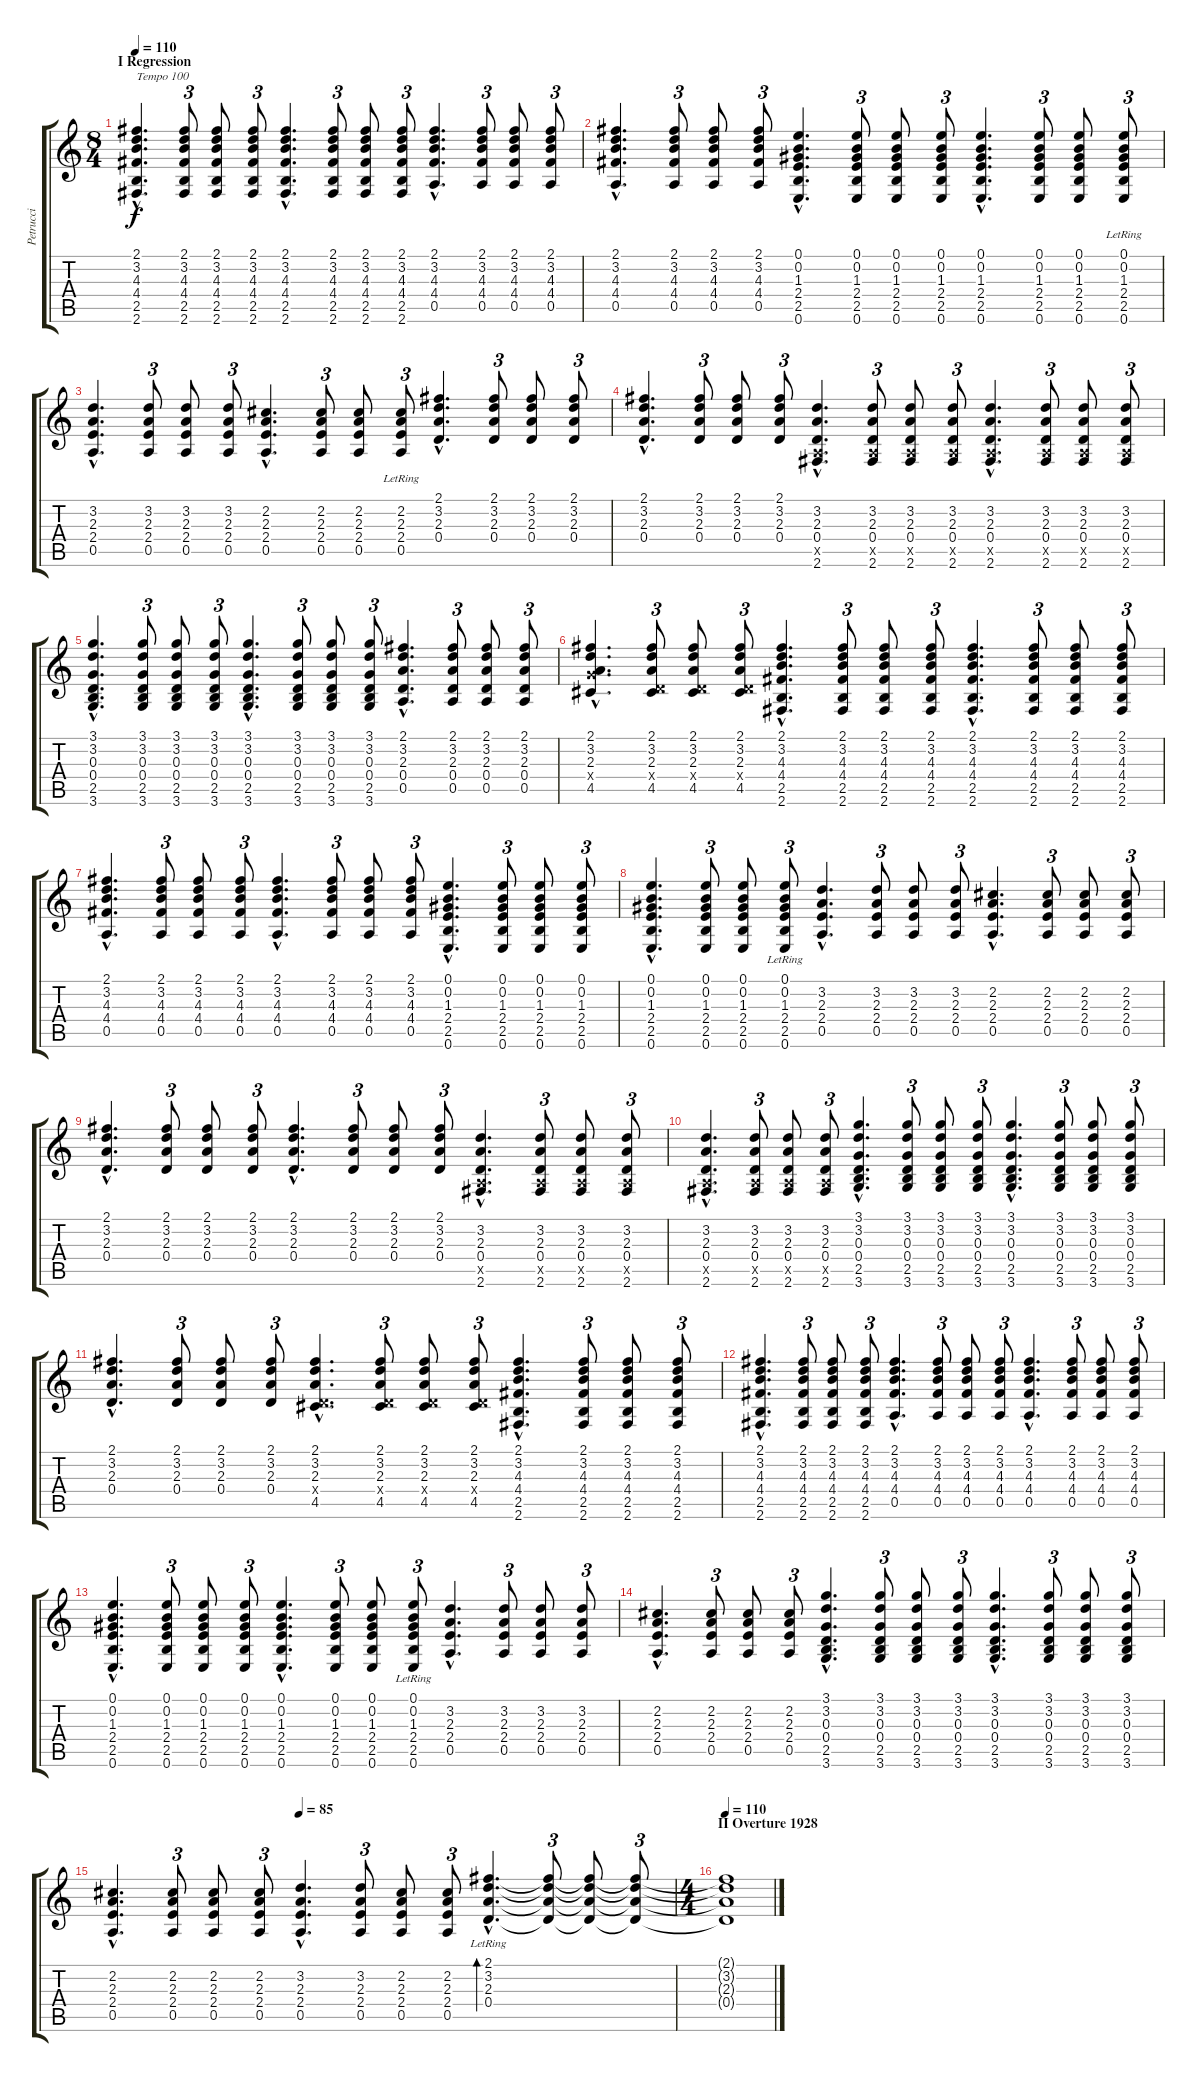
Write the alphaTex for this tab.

\track ("Petrucci" "Petrucci") {instrument distortionguitar}
\staff {score tabs}
\tuning (E4 B3 G3 D3 A2 E2) {hide}
\ts (8 4)
\section ("" "I Regression")
\tempo 110
\tempo 100
\tempo 110
\clef g2
\ks c
(2.1{hac} 3.2{hac} 4.3{hac} 4.4{hac} 2.5{hac} 2.6{hac}).4{d txt "Tempo 100" dy f volume 0 instrument acousticguitarnylon} (2.1 3.2 4.3 4.4 2.5 2.6).8{tu (3 2) volume 6} (2.1 3.2 4.3 4.4 2.5 2.6).8 (2.1 3.2 4.3 4.4 2.5 2.6).8{tu (3 2)} (2.1{hac} 3.2{hac} 4.3{hac} 4.4{hac} 2.5{hac} 2.6{hac}).4{d} (2.1 3.2 4.3 4.4 2.5 2.6).8{tu (3 2)} (2.1 3.2 4.3 4.4 2.5 2.6).8 (2.1 3.2 4.3 4.4 2.5 2.6).8{tu (3 2)} (2.1{hac} 3.2{hac} 4.3{hac} 4.4{hac} 0.5{hac}).4{d} (2.1 3.2 4.3 4.4 0.5).8{tu (3 2)} (2.1 3.2 4.3 4.4 0.5).8 (2.1 3.2 4.3 4.4 0.5).8{tu (3 2)} |
(2.1{hac} 3.2{hac} 4.3{hac} 4.4{hac} 0.5{hac}).4{d} (2.1 3.2 4.3 4.4 0.5).8{tu (3 2)} (2.1 3.2 4.3 4.4 0.5).8 (2.1 3.2 4.3 4.4 0.5).8{tu (3 2)} (0.1{hac} 0.2{hac} 1.3{hac} 2.4{hac} 2.5{hac} 0.6{hac}).4{d volume 13} (0.1 0.2 1.3 2.4 2.5 0.6).8{tu (3 2)} (0.1 0.2 1.3 2.4 2.5 0.6).8 (0.1 0.2 1.3 2.4 2.5 0.6).8{tu (3 2)} (0.1{hac} 0.2{hac} 1.3{hac} 2.4{hac} 2.5{hac} 0.6{hac}).4{d} (0.1 0.2 1.3 2.4 2.5 0.6).8{tu (3 2)} (0.1 0.2 1.3 2.4 2.5 0.6).8 (0.1{lr} 0.2 1.3 2.4 2.5 0.6{lr}).8{tu (3 2)} |
(3.2{hac} 2.3{hac} 2.4{hac} 0.5{hac}).4{d} (3.2 2.3 2.4 0.5).8{tu (3 2)} (3.2 2.3 2.4 0.5).8 (3.2 2.3 2.4 0.5).8{tu (3 2)} (2.2{hac} 2.3{hac} 2.4{hac} 0.5{hac}).4{d} (2.2 2.3 2.4 0.5).8{tu (3 2)} (2.2 2.3 2.4 0.5).8 (2.2 2.3 2.4 0.5{lr}).8{tu (3 2)} (2.1{hac} 3.2{hac} 2.3{hac} 0.4{hac}).4{d} (2.1 3.2 2.3 0.4).8{tu (3 2)} (2.1 3.2 2.3 0.4).8 (2.1 3.2 2.3 0.4).8{tu (3 2)} |
(2.1{hac} 3.2{hac} 2.3{hac} 0.4{hac}).4{d} (2.1 3.2 2.3 0.4).8{tu (3 2)} (2.1 3.2 2.3 0.4).8 (2.1 3.2 2.3 0.4).8{tu (3 2)} (3.2{hac} 2.3{hac} 0.4{hac} 0.5{hac x} 2.6{hac}).4{d} (3.2 2.3 0.4 0.5{x} 2.6).8{tu (3 2)} (3.2 2.3 0.4 0.5{x} 2.6).8 (3.2 2.3 0.4 0.5{x} 2.6).8{tu (3 2)} (3.2{hac} 2.3{hac} 0.4{hac} 0.5{hac x} 2.6{hac}).4{d} (3.2 2.3 0.4 0.5{x} 2.6).8{tu (3 2)} (3.2 2.3 0.4 0.5{x} 2.6).8 (3.2 2.3 0.4 0.5{x} 2.6).8{tu (3 2)} |
(3.1{hac} 3.2{hac} 0.3{hac} 0.4{hac} 2.5{hac} 3.6{hac}).4{d} (3.1 3.2 0.3 0.4 2.5 3.6).8{tu (3 2)} (3.1 3.2 0.3 0.4 2.5 3.6).8 (3.1 3.2 0.3 0.4 2.5 3.6).8{tu (3 2)} (3.1{hac} 3.2{hac} 0.3{hac} 0.4{hac} 2.5{hac} 3.6{hac}).4{d} (3.1 3.2 0.3 0.4 2.5 3.6).8{tu (3 2)} (3.1 3.2 0.3 0.4 2.5 3.6).8 (3.1 3.2 0.3 0.4 2.5 3.6).8{tu (3 2)} (2.1{hac} 3.2{hac} 2.3{hac} 0.4{hac} 0.5{hac}).4{d} (2.1 3.2 2.3 0.4 0.5).8{tu (3 2)} (2.1 3.2 2.3 0.4 0.5).8 (2.1 3.2 2.3 0.4 0.5).8{tu (3 2)} |
(2.1{hac} 3.2{hac} 2.3{hac} 5.4{hac x} 4.5{hac}).4{d} (2.1 3.2 2.3 0.4{x} 4.5).8{tu (3 2)} (2.1 3.2 2.3 0.4{x} 4.5).8 (2.1 3.2 2.3 0.4{x} 4.5).8{tu (3 2)} (2.1{hac} 3.2{hac} 4.3{hac} 4.4{hac} 2.5{hac} 2.6{hac}).4{d} (2.1 3.2 4.3 4.4 2.5 2.6).8{tu (3 2)} (2.1 3.2 4.3 4.4 2.5 2.6).8 (2.1 3.2 4.3 4.4 2.5 2.6).8{tu (3 2)} (2.1{hac} 3.2{hac} 4.3{hac} 4.4{hac} 2.5{hac} 2.6{hac}).4{d} (2.1 3.2 4.3 4.4 2.5 2.6).8{tu (3 2)} (2.1 3.2 4.3 4.4 2.5 2.6).8 (2.1 3.2 4.3 4.4 2.5 2.6).8{tu (3 2)} |
(2.1{hac} 3.2{hac} 4.3{hac} 4.4{hac} 0.5{hac}).4{d} (2.1 3.2 4.3 4.4 0.5).8{tu (3 2)} (2.1 3.2 4.3 4.4 0.5).8 (2.1 3.2 4.3 4.4 0.5).8{tu (3 2)} (2.1{hac} 3.2{hac} 4.3{hac} 4.4{hac} 0.5{hac}).4{d} (2.1 3.2 4.3 4.4 0.5).8{tu (3 2)} (2.1 3.2 4.3 4.4 0.5).8 (2.1 3.2 4.3 4.4 0.5).8{tu (3 2)} (0.1{hac} 0.2{hac} 1.3{hac} 2.4{hac} 2.5{hac} 0.6{hac}).4{d} (0.1 0.2 1.3 2.4 2.5 0.6).8{tu (3 2)} (0.1 0.2 1.3 2.4 2.5 0.6).8 (0.1 0.2 1.3 2.4 2.5 0.6).8{tu (3 2)} |
(0.1{hac} 0.2{hac} 1.3{hac} 2.4{hac} 2.5{hac} 0.6{hac}).4{d} (0.1 0.2 1.3 2.4 2.5 0.6).8{tu (3 2)} (0.1 0.2 1.3 2.4 2.5 0.6).8 (0.1{lr} 0.2 1.3 2.4 2.5 0.6{lr}).8{tu (3 2)} (3.2{hac} 2.3{hac} 2.4{hac} 0.5{hac}).4{d} (3.2 2.3 2.4 0.5).8{tu (3 2)} (3.2 2.3 2.4 0.5).8 (3.2 2.3 2.4 0.5).8{tu (3 2)} (2.2{hac} 2.3{hac} 2.4{hac} 0.5{hac}).4{d} (2.2 2.3 2.4 0.5).8{tu (3 2)} (2.2 2.3 2.4 0.5).8 (2.2 2.3 2.4 0.5).8{tu (3 2)} |
(2.1{hac} 3.2{hac} 2.3{hac} 0.4{hac}).4{d} (2.1 3.2 2.3 0.4).8{tu (3 2)} (2.1 3.2 2.3 0.4).8 (2.1 3.2 2.3 0.4).8{tu (3 2)} (2.1{hac} 3.2{hac} 2.3{hac} 0.4{hac}).4{d} (2.1 3.2 2.3 0.4).8{tu (3 2)} (2.1 3.2 2.3 0.4).8 (2.1 3.2 2.3 0.4).8{tu (3 2)} (3.2{hac} 2.3{hac} 0.4{hac} 0.5{hac x} 2.6{hac}).4{d} (3.2 2.3 0.4 0.5{x} 2.6).8{tu (3 2)} (3.2 2.3 0.4 0.5{x} 2.6).8 (3.2 2.3 0.4 0.5{x} 2.6).8{tu (3 2)} |
(3.2{hac} 2.3{hac} 0.4{hac} 0.5{hac x} 2.6{hac}).4{d} (3.2 2.3 0.4 0.5{x} 2.6).8{tu (3 2)} (3.2 2.3 0.4 0.5{x} 2.6).8 (3.2 2.3 0.4 0.5{x} 2.6).8{tu (3 2)} (3.1{hac} 3.2{hac} 0.3{hac} 0.4{hac} 2.5{hac} 3.6{hac}).4{d} (3.1 3.2 0.3 0.4 2.5 3.6).8{tu (3 2)} (3.1 3.2 0.3 0.4 2.5 3.6).8 (3.1 3.2 0.3 0.4 2.5 3.6).8{tu (3 2)} (3.1{hac} 3.2{hac} 0.3{hac} 0.4{hac} 2.5{hac} 3.6{hac}).4{d} (3.1 3.2 0.3 0.4 2.5 3.6).8{tu (3 2)} (3.1 3.2 0.3 0.4 2.5 3.6).8 (3.1 3.2 0.3 0.4 2.5 3.6).8{tu (3 2)} |
(2.1{hac} 3.2{hac} 2.3{hac} 0.4{hac}).4{d} (2.1 3.2 2.3 0.4).8{tu (3 2)} (2.1 3.2 2.3 0.4).8 (2.1 3.2 2.3 0.4).8{tu (3 2)} (2.1{hac} 3.2{hac} 2.3{hac} 0.4{hac x} 4.5{hac}).4{d} (2.1 3.2 2.3 0.4{x} 4.5).8{tu (3 2)} (2.1 3.2 2.3 0.4{x} 4.5).8 (2.1 3.2 2.3 0.4{x} 4.5).8{tu (3 2)} (2.1{hac} 3.2{hac} 4.3{hac} 4.4{hac} 2.5{hac} 2.6{hac}).4{d} (2.1 3.2 4.3 4.4 2.5 2.6).8{tu (3 2)} (2.1 3.2 4.3 4.4 2.5 2.6).8 (2.1 3.2 4.3 4.4 2.5 2.6).8{tu (3 2)} |
(2.1{hac} 3.2{hac} 4.3{hac} 4.4{hac} 2.5{hac} 2.6{hac}).4{d} (2.1 3.2 4.3 4.4 2.5 2.6).8{tu (3 2)} (2.1 3.2 4.3 4.4 2.5 2.6).8 (2.1 3.2 4.3 4.4 2.5 2.6).8{tu (3 2)} (2.1{hac} 3.2{hac} 4.3{hac} 4.4{hac} 0.5{hac}).4{d} (2.1 3.2 4.3 4.4 0.5).8{tu (3 2)} (2.1 3.2 4.3 4.4 0.5).8 (2.1 3.2 4.3 4.4 0.5).8{tu (3 2)} (2.1{hac} 3.2{hac} 4.3{hac} 4.4{hac} 0.5{hac}).4{d} (2.1 3.2 4.3 4.4 0.5).8{tu (3 2)} (2.1 3.2 4.3 4.4 0.5).8 (2.1 3.2 4.3 4.4 0.5).8{tu (3 2)} |
(0.1{hac} 0.2{hac} 1.3{hac} 2.4{hac} 2.5{hac} 0.6{hac}).4{d} (0.1 0.2 1.3 2.4 2.5 0.6).8{tu (3 2)} (0.1 0.2 1.3 2.4 2.5 0.6).8 (0.1 0.2 1.3 2.4 2.5 0.6).8{tu (3 2)} (0.1{hac} 0.2{hac} 1.3{hac} 2.4{hac} 2.5{hac} 0.6{hac}).4{d} (0.1 0.2 1.3 2.4 2.5 0.6).8{tu (3 2)} (0.1 0.2 1.3 2.4 2.5 0.6).8 (0.1{lr} 0.2 1.3 2.4 2.5 0.6{lr}).8{tu (3 2)} (3.2{hac} 2.3{hac} 2.4{hac} 0.5{hac}).4{d} (3.2 2.3 2.4 0.5).8{tu (3 2)} (3.2 2.3 2.4 0.5).8 (3.2 2.3 2.4 0.5).8{tu (3 2)} |
(2.2{hac} 2.3{hac} 2.4{hac} 0.5{hac}).4{d} (2.2 2.3 2.4 0.5).8{tu (3 2)} (2.2 2.3 2.4 0.5).8 (2.2 2.3 2.4 0.5).8{tu (3 2)} (3.1{hac} 3.2{hac} 0.3{hac} 0.4{hac} 2.5{hac} 3.6{hac}).4{d} (3.1 3.2 0.3 0.4 2.5 3.6).8{tu (3 2)} (3.1 3.2 0.3 0.4 2.5 3.6).8 (3.1 3.2 0.3 0.4 2.5 3.6).8{tu (3 2)} (3.1{hac} 3.2{hac} 0.3{hac} 0.4{hac} 2.5{hac} 3.6{hac}).4{d} (3.1 3.2 0.3 0.4 2.5 3.6).8{tu (3 2)} (3.1 3.2 0.3 0.4 2.5 3.6).8 (3.1 3.2 0.3 0.4 2.5 3.6).8{tu (3 2)} |
\tempo (85 0.3333333333333333)
(2.2{hac} 2.3{hac} 2.4{hac} 0.5{hac}).4{d} (2.2 2.3 2.4 0.5).8{tu (3 2)} (2.2 2.3 2.4 0.5).8 (2.2 2.3 2.4 0.5).8{tu (3 2)} (3.2{hac} 2.3{hac} 2.4{hac} 0.5{hac}).4{d} (3.2 2.3 2.4 0.5).8{tu (3 2)} (2.2 2.3 2.4 0.5).8 (2.2 2.3 2.4 0.5).8{tu (3 2)} (2.1{hac lr} 3.2{hac lr} 2.3{hac lr} 0.4{hac lr}).4{d bd 240} (2.1{t} 3.2{t} 2.3{t} 0.4{t}).8{tu (3 2)} (2.1{t} 3.2{t} 2.3{t} 0.4{t}).8 (2.1{t} 3.2{t} 2.3{t} 0.4{t}).8{tu (3 2)} |
\ts (4 4)
\section ("" "II Overture 1928")
\tempo 110
(2.1{t} 3.2{t} 2.3{t} 0.4{t}).1
